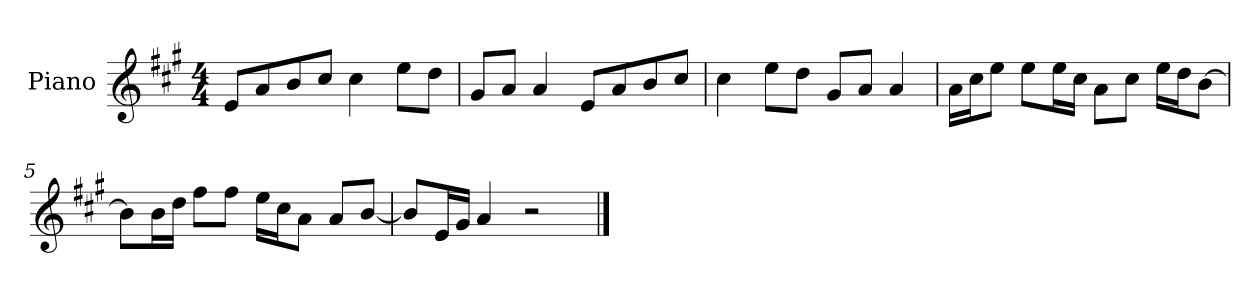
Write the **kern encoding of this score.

**kern
*part1
*staff1
*I"Piano
*I'P-no
*clefG2
*k[f#c#g#]
*M4/4
*MM90
=1
8e/L
8a/
8b/
8cc#/J
4cc#\
8ee\L
8dd\J
=2
8g#/L
8a/J
4a/
8e/L
8a/
8b/
8cc#/J
=3
4cc#\
8ee\L
8dd\J
8g#/L
8a/J
4a/
=4
16a\LL
16cc#\J
8ee\J
8ee\L
16ee\L
16cc#\JJ
8a\L
8cc#\J
16ee\LL
16dd\J
[8b\J
!!LO:LB:g=z
=5
8b\L]
16b\L
16dd\JJ
8ff#\L
8ff#\J
16ee\LL
16cc#\J
8a\J
8a/L
[8b/J
=6
8b/L]
16e/L
16g#/JJ
4a/
2r
==
*-
